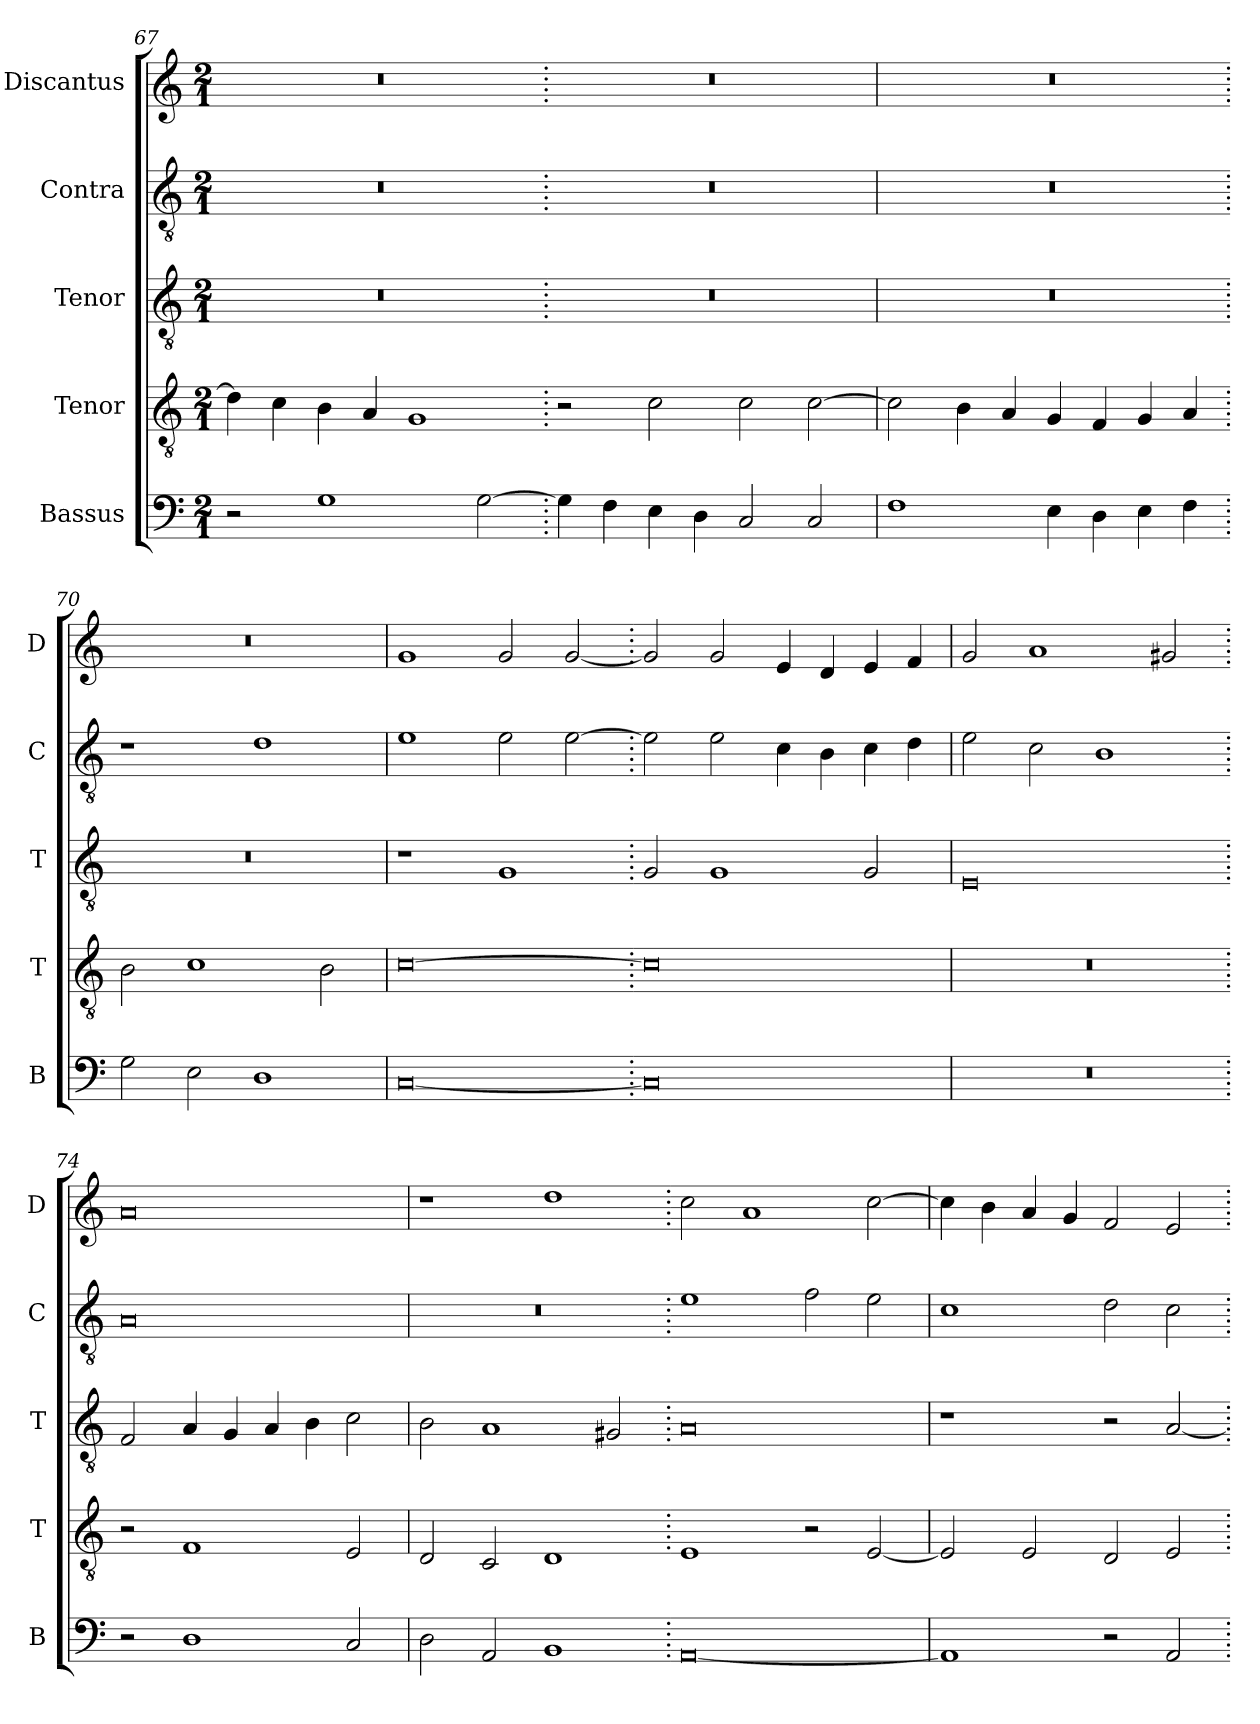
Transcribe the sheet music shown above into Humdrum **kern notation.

**kern	**kern	**kern	**kern	**kern
*part5	*part4	*part3	*part2	*part1
*staff5	*staff4	*staff3	*staff2	*staff1
*I"Bassus	*I"Tenor	*I"Tenor	*I"Contra	*I"Discantus
*I'B	*I'T	*I'T	*I'C	*I'D
*clefF4	*clefGv2	*clefGv2	*clefGv2	*clefG2
*k[]	*k[]	*k[]	*k[]	*k[]
*M2/1	*M2/1	*M2/1	*M2/1	*M2/1
=67	=67	=67	=67	=67
2r	4d\]	0r	0r	0r
.	4c\	.	.	.
1G	4B\	.	.	.
.	4A/	.	.	.
.	1G	.	.	.
[2G\	.	.	.	.
=68.	=68.	=68.	=68.	=68.
4G\]	2r	0r	0r	0r
4F\	.	.	.	.
4E\	2c\	.	.	.
4D\	.	.	.	.
2C/	2c\	.	.	.
2C/	[2c\	.	.	.
=69	=69	=69	=69	=69
1F	2c\]	0r	0r	0r
.	4B\	.	.	.
.	4A/	.	.	.
4E\	4G/	.	.	.
4D\	4F/	.	.	.
4E\	4G/	.	.	.
4F\	4A/	.	.	.
=70.	=70.	=70.	=70.	=70.
2G\	2B\	0r	1r	0r
2E\	1c	.	.	.
1D	.	.	1d	.
.	2B\	.	.	.
=71	=71	=71	=71	=71
[0C	[0c	1r	1e	1g
.	.	1G	2e\	2g/
.	.	.	[2e\	[2g/
=72.	=72.	=72.	=72.	=72.
0C]	0c]	2G/	2e\]	2g/]
.	.	1G	2e\	2g/
.	.	.	4c\	4e/
.	.	.	4B\	4d/
.	.	2G/	4c\	4e/
.	.	.	4d\	4f/
=73	=73	=73	=73	=73
0r	0r	0E	2e\	2g/
.	.	.	2c\	1a
.	.	.	1B	.
.	.	.	.	2g#X/
=74.	=74.	=74.	=74.	=74.
2r	2r	2F/	0A	0a
1D	1F	4A/	.	.
.	.	4G/	.	.
.	.	4A/	.	.
.	.	4B\	.	.
2C/	2E/	2c\	.	.
=75	=75	=75	=75	=75
2D\	2D/	2B\	0r	1r
2AA/	2C/	1A	.	.
1BB	1D	.	.	1dd
.	.	2G#X/	.	.
=76.	=76.	=76.	=76.	=76.
[0AA	1E	0A	1e	2cc\
.	.	.	.	1a
.	2r	.	2f\	.
.	[2E/	.	2e\	[2cc\
=77	=77	=77	=77	=77
1AA]	2E/]	1r	1c	4cc\]
.	.	.	.	4b\
.	2E/	.	.	4a/
.	.	.	.	4g/
2r	2D/	2r	2d\	2f/
2AA/	2E/	[2A/	2c\	2e/
=.	=.	=.	=.	=.
*-	*-	*-	*-	*-
